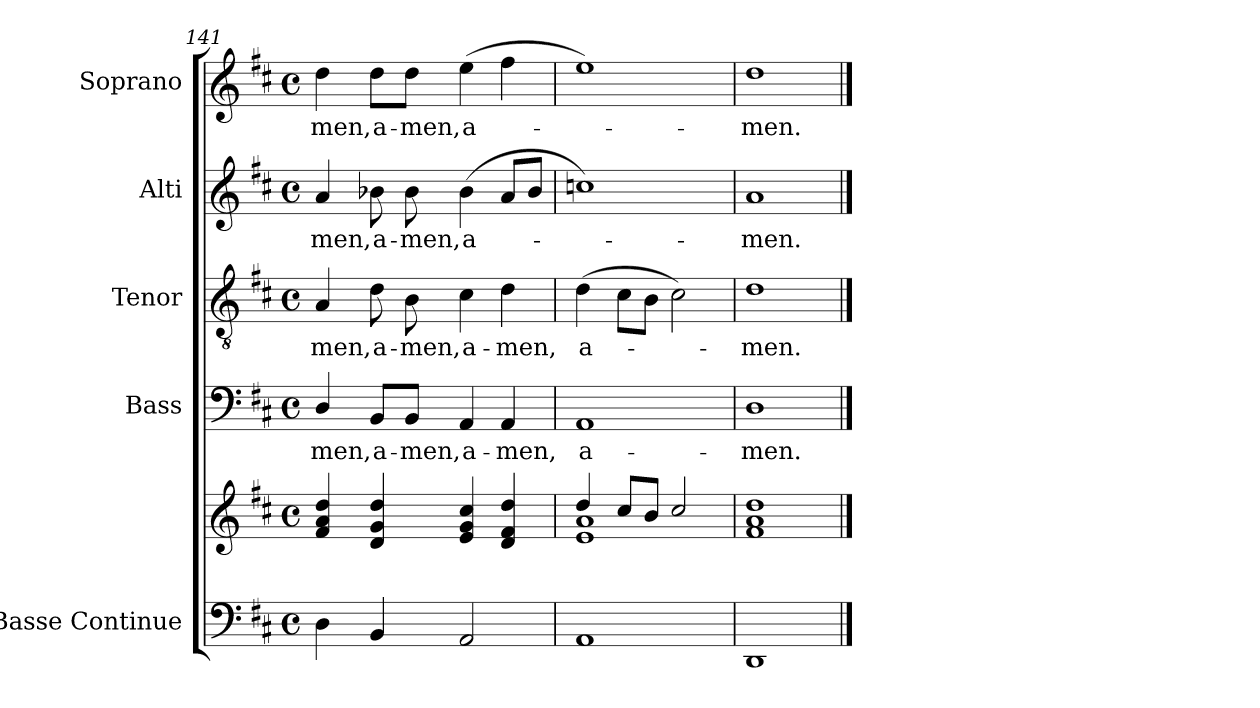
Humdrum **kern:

**kern	**kern	**kern	**text	**kern	**text	**kern	**text	**kern	**text
*part5	*part5	*part4	*part4	*part3	*part3	*part2	*part2	*part1	*part1
*staff6	*staff5	*staff4	*staff4	*staff3	*staff3	*staff2	*staff2	*staff1	*staff1
*I"Basse Continue	*	*I"Bass	*	*I"Tenor	*	*I"Alti	*	*I"Soprano	*
*clefF4	*clefG2	*clefF4	*	*clefGv2	*	*clefG2	*	*clefG2	*
*	*	*	*	*	*	*ITrd2c3	*	*	*
*k[f#c#]	*k[f#c#]	*k[f#c#]	*	*k[f#c#]	*	*k[f#c#g#d#a#]	*	*k[f#c#]	*
*M4/4	*M4/4	*M4/4	*	*M4/4	*	*M4/4	*	*M4/4	*
*met(c)	*met(c)	*met(c)	*	*met(c)	*	*met(c)	*	*met(c)	*
=141	=141	=141	=141	=141	=141	=141	=141	=141	=141
4D\	4f#/ 4a/ 4dd/	4D!/	-men,	4A!/	men,	4f#!i/	men,	4dd!\	-men,
4BB/	4d/ 4g/ 4dd/	8BB!/L	a-	8d!\	a-	8gn!i\	a-	8dd!\L	a-
.	.	8BB!/J	men,	8B!\	men,	8g!i\	men,	8dd!\J	men,
2AA/	4e/ 4g/ 4cc#/	4AA!/	a-	4c#!\	a-	(4g!i\	a-	(4ee!\	a-
.	4d/ 4f#/ 4dd/	4AA!/	men,	4d!\	men,	8f#!i/L	.	4ff#!\	.
.	.	.	.	.	.	8g!i/J	.	.	.
=142	=142	=142	=142	=142	=142	=142	=142	=142	=142
*	*^	*	*	*	*	*	*	*	*
1AA	4dd/	1e 1a	1AA!	a-	(4d!\	a-	1an!i)	.	1ee!)	.
.	8cc#/L	.	.	.	8c#!\L	.	.	.	.	.
.	8b/J	.	.	.	8B!\J	.	.	.	.	.
.	2cc#/	.	.	.	2c#!\)	.	.	.	.	.
*	*v	*v	*	*	*	*	*	*	*	*
=143	=143	=143	=143	=143	=143	=143	=143	=143	=143
1DD	1f# 1a 1dd	1D!	men.	1d!	-men.	1f#!i	-men.	1dd!	-men.
==	==	==	==	==	==	==	==	==	==
*-	*-	*-	*-	*-	*-	*-	*-	*-	*-
